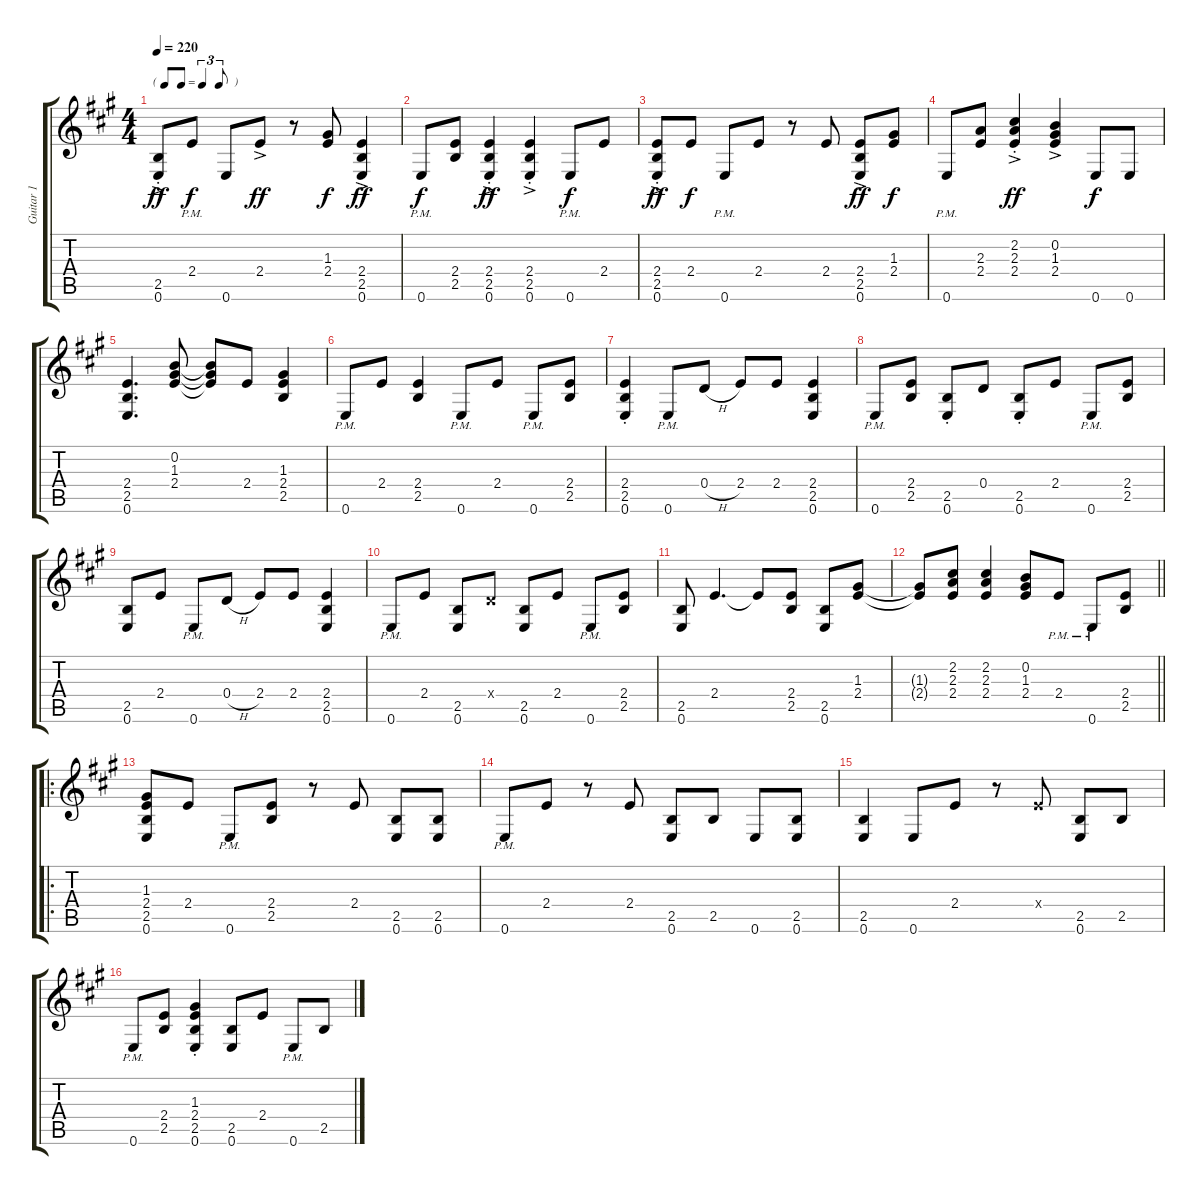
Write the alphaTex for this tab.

\track ("Guitar 1" "Guitar 1") {instrument overdrivenguitar}
\staff {score tabs}
\tuning (E4 B3 G3 D3 A2 E2) {hide}
\ts (4 4)
\tf triplet8th
\tempo 220
\clef g2
\ks a
(2.5{ac st} 0.6{ac st}).8{dy ff instrument overdrivenguitar} 2.4{pm}.8{dy f} 0.6.8 2.4{ac}.8{dy ff} r.8 (1.3 2.4).8{dy f} (2.4{ac} 2.5{ac} 0.6{ac}).4{dy ff} |
0.6{pm}.8{dy f} (2.4 2.5).8 (2.4{ac st} 2.5{ac st} 0.6{ac st}).4{dy ff} (2.4{ac st} 2.5{ac st} 0.6{ac st}).4 0.6{pm}.8{dy f} 2.4.8 |
(2.4{ac st} 2.5{ac st} 0.6{ac st}).8{dy ff} 2.4.8{dy f} 0.6{pm}.8 2.4.8 r.8 2.4.8 (2.4{ac} 2.5{ac} 0.6{ac}).8{dy ff} (1.3 2.4).8{dy f} |
0.6{pm}.8 (2.3 2.4).8 (2.2{ac st} 2.3{ac st} 2.4{ac st}).4{dy ff} (0.2{ac} 1.3{ac} 2.4{ac}).4 0.6.8{dy f} 0.6.8 |
(2.4 2.5 0.6).4{d} (0.2 1.3 2.4).8 (0.2{t} 1.3{t} 2.4{t}).8 2.4.8 (1.3 2.4 2.5).4 |
0.6{pm}.8 2.4.8 (2.4 2.5).4 0.6{pm}.8 2.4.8 0.6{pm}.8 (2.4 2.5).8 |
(2.4{st} 2.5{st} 0.6{st}).4 0.6{pm}.8 0.4{h}.8 2.4.8 2.4.8 (2.4 2.5 0.6).4 |
0.6{pm}.8 (2.4 2.5).8 (2.5{st} 0.6{st}).8 0.4.8 (2.5{st} 0.6{st}).8 2.4.8 0.6{pm}.8 (2.4 2.5).8 |
(2.5 0.6).8 2.4.8 0.6{pm}.8 0.4{h}.8 2.4.8 2.4.8 (2.4 2.5 0.6).4 |
0.6{pm}.8 2.4.8 (2.5 0.6).8 0.4{x}.8 (2.5 0.6).8 2.4.8 0.6{pm}.8 (2.4 2.5).8 |
(2.5 0.6).8 2.4.4{d} 2.4{t}.8 (2.4 2.5).8 (2.5 0.6).8 (1.3 2.4).8 |
\barLineRight lightlight
(1.3{t} 2.4{t}).8 (2.2 2.3 2.4).8 (2.2 2.3 2.4).4 (0.2 1.3 2.4).8 2.4{pm}.8 0.6{pm}.8 (2.4 2.5).8 |
\ro
(1.3 2.4 2.5 0.6).8 2.4.8 0.6{pm}.8 (2.4 2.5).8 r.8 2.4.8 (2.5 0.6).8 (2.5 0.6).8 |
0.6{pm}.8 2.4.8 r.8 2.4.8 (2.5 0.6).8 2.5.8 0.6.8 (2.5 0.6).8 |
(2.5 0.6).4 0.6.8 2.4.8 r.8 2.4{x}.8 (2.5 0.6).8 2.5.8 |
0.6{pm}.8 (2.4 2.5).8 (1.3{st} 2.4{st} 2.5{st} 0.6{st}).4 (2.5 0.6).8 2.4.8 0.6{pm}.8 2.5.8
